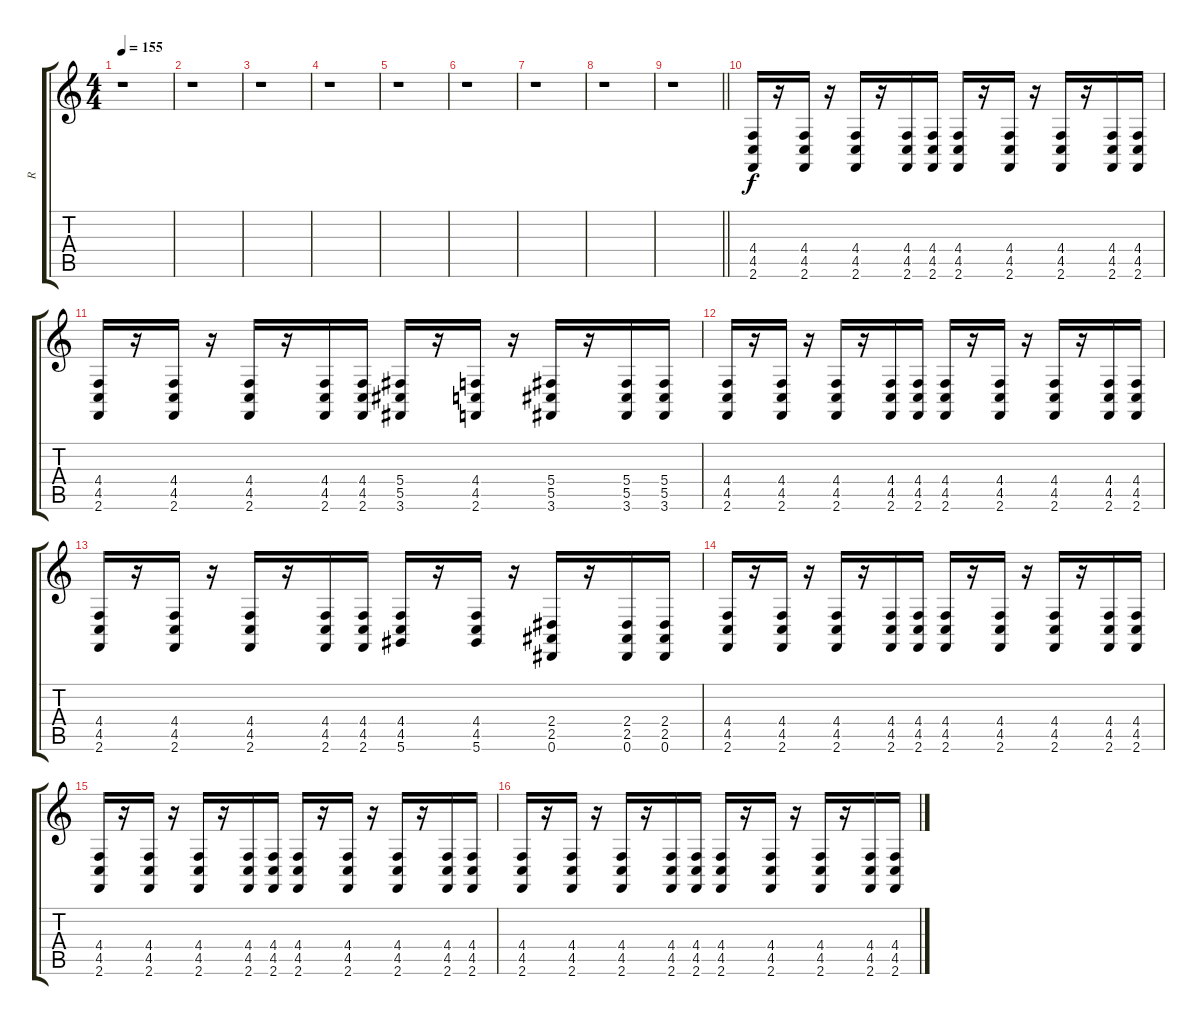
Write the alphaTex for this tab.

\track ("R" "R") {instrument electricpiano2}
\staff {score tabs}
\tuning (Eb4 Bb3 Gb3 Db3 Ab2 Eb2) {hide}
\ts (4 4)
\section ("" "")
\tempo 155
\clef g2
\ks c
r.1{dy f instrument electricpiano2} |
r.1 |
r.1 |
r.1 |
r.1 |
r.1 |
r.1 |
r.1 |
\barLineRight lightlight
r.1 |
\section ("" "")
(4.4 4.5 2.6).16 r.16 (4.4 4.5 2.6).16 r.16 (4.4 4.5 2.6).16 r.16 (4.4 4.5 2.6).16 (4.4 4.5 2.6).16 (4.4 4.5 2.6).16 r.16 (4.4 4.5 2.6).16 r.16 (4.4 4.5 2.6).16 r.16 (4.4 4.5 2.6).16 (4.4 4.5 2.6).16 |
(4.4 4.5 2.6).16 r.16 (4.4 4.5 2.6).16 r.16 (4.4 4.5 2.6).16 r.16 (4.4 4.5 2.6).16 (4.4 4.5 2.6).16 (5.4 5.5 3.6).16 r.16 (4.4 4.5 2.6).16 r.16 (5.4 5.5 3.6).16 r.16 (5.4 5.5 3.6).16 (5.4 5.5 3.6).16 |
(4.4 4.5 2.6).16 r.16 (4.4 4.5 2.6).16 r.16 (4.4 4.5 2.6).16 r.16 (4.4 4.5 2.6).16 (4.4 4.5 2.6).16 (4.4 4.5 2.6).16 r.16 (4.4 4.5 2.6).16 r.16 (4.4 4.5 2.6).16 r.16 (4.4 4.5 2.6).16 (4.4 4.5 2.6).16 |
(4.4 4.5 2.6).16 r.16 (4.4 4.5 2.6).16 r.16 (4.4 4.5 2.6).16 r.16 (4.4 4.5 2.6).16 (4.4 4.5 2.6).16 (4.4 4.5 5.6).16 r.16 (4.4 4.5 5.6).16 r.16 (2.4 2.5 0.6).16 r.16 (2.4 2.5 0.6).16 (2.4 2.5 0.6).16 |
(4.4 4.5 2.6).16 r.16 (4.4 4.5 2.6).16 r.16 (4.4 4.5 2.6).16 r.16 (4.4 4.5 2.6).16 (4.4 4.5 2.6).16 (4.4 4.5 2.6).16 r.16 (4.4 4.5 2.6).16 r.16 (4.4 4.5 2.6).16 r.16 (4.4 4.5 2.6).16 (4.4 4.5 2.6).16 |
(4.4 4.5 2.6).16 r.16 (4.4 4.5 2.6).16 r.16 (4.4 4.5 2.6).16 r.16 (4.4 4.5 2.6).16 (4.4 4.5 2.6).16 (4.4 4.5 2.6).16 r.16 (4.4 4.5 2.6).16 r.16 (4.4 4.5 2.6).16 r.16 (4.4 4.5 2.6).16 (4.4 4.5 2.6).16 |
(4.4 4.5 2.6).16 r.16 (4.4 4.5 2.6).16 r.16 (4.4 4.5 2.6).16 r.16 (4.4 4.5 2.6).16 (4.4 4.5 2.6).16 (4.4 4.5 2.6).16 r.16 (4.4 4.5 2.6).16 r.16 (4.4 4.5 2.6).16 r.16 (4.4 4.5 2.6).16 (4.4 4.5 2.6).16
